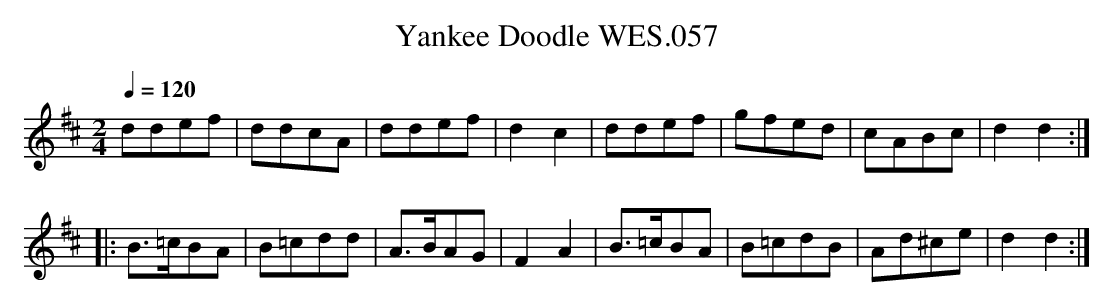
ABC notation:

X:1
T:Yankee Doodle WES.057
M:2/4
L:1/8
Q:1/4=120
K:D
ddef|ddcA|ddef|d2c2|ddef|gfed|cABc|d2d2 :|
|:B>=cBA| B=cdd|A>BAG|F2A2|B>=cBA|B=cdB|Ad^ce|d2d2 :|
